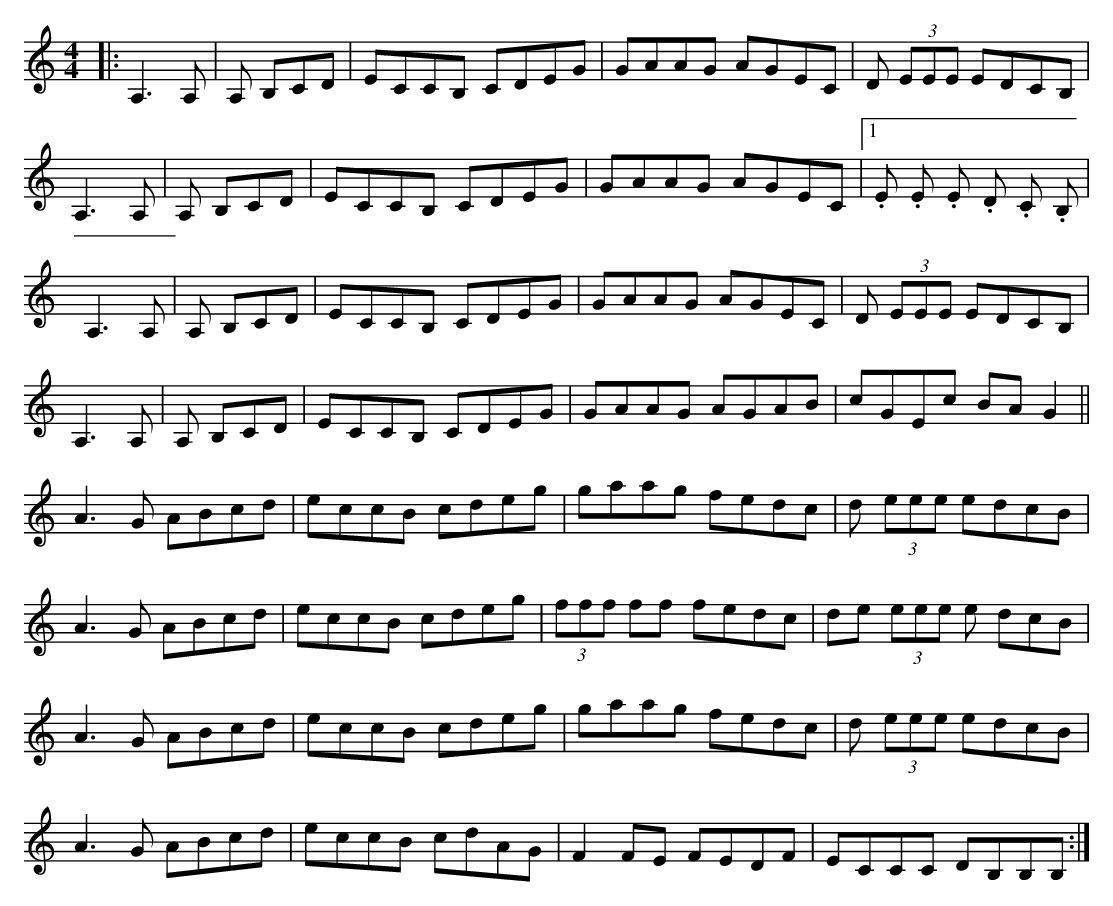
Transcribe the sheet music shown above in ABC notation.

X:1
M:4/4
K:Amin
|:A,3 A,|A, B,CD|ECCB, CDEG|GAAG AGEC|D (3EEE EDCB,|
A,3 A,|A, B,CD|ECCB, CDEG|GAAG AGEC|1 .5E 1.5E 1.5E 1.5D 1.5C 1.5B,|
A,3 A,|A, B,CD|ECCB, CDEG|GAAG AGEC|D (3EEE EDCB,|
A,3 A,|A, B,CD|ECCB, CDEG|GAAG AGAB|cGEc BAG2||
A3G ABcd|eccB cdeg|gaag fedc|d (3eee edcB|
A3G ABcd|eccB cdeg|(3fff ff fedc|de (3eee e dcB|
A3G ABcd|eccB cdeg|gaag fedc|d (3eee edcB|
A3G ABcd|eccB cdAG|F2FE FEDF|ECCC DB,B,B,:|
